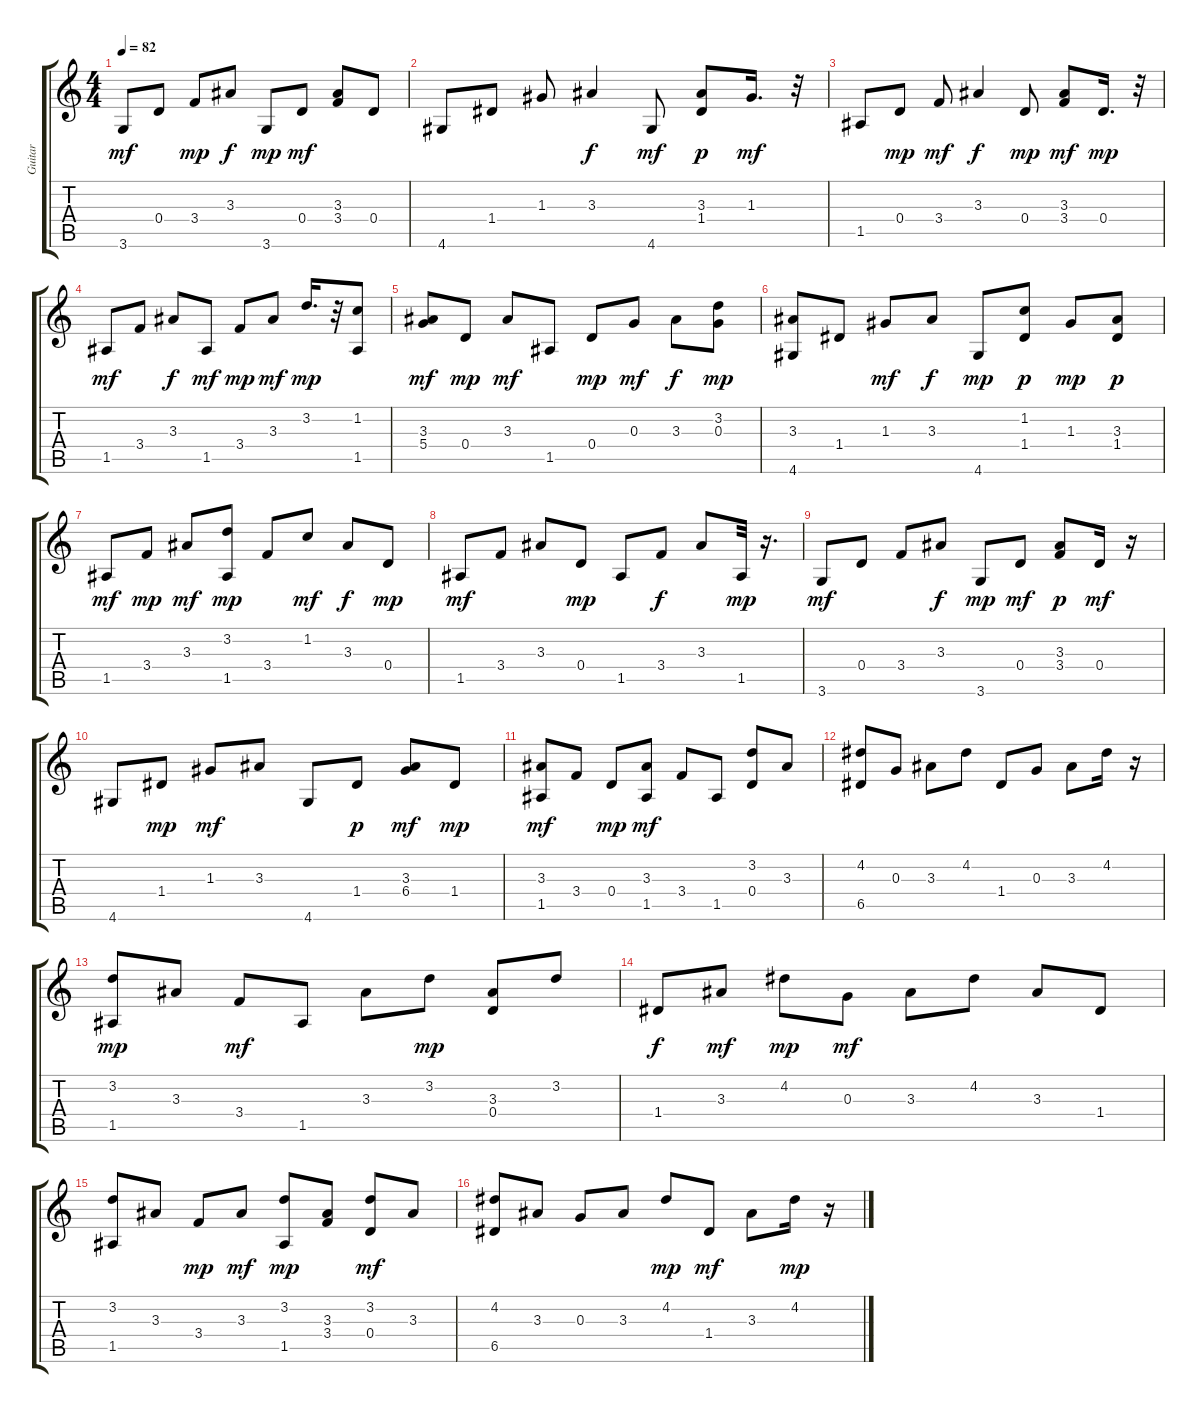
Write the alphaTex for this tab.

\track ("Guitar" "Guitar") {instrument acousticguitarsteel}
\staff {score tabs}
\tuning (E4 B3 G3 D3 A2 E2) {hide}
\ts (4 4)
\tempo 82
\clef g2
\ks c
3.6.8{dy mf} 0.4.8 3.4.8{dy mp} 3.3.8{dy f} 3.6.8{dy mp} 0.4.8{dy mf} (3.3 3.4).8 0.4.8 |
4.6.8 1.4.8 1.3.8 3.3.4{dy f} 4.6.8{dy mf} (3.3 1.4).8{dy p} 1.3.16{d dy mf} r.32 |
1.5.8 0.4.8{dy mp} 3.4.8{dy mf} 3.3.4{dy f} 0.4.8{dy mp} (3.3 3.4).8{dy mf} 0.4.16{d dy mp} r.32 |
1.5.8{dy mf} 3.4.8 3.3.8{dy f} 1.5.8{dy mf} 3.4.8{dy mp} 3.3.8{dy mf} 3.2.16{d dy mp} r.32 (1.2 1.5).8 |
(3.3 5.4).8{dy mf} 0.4.8{dy mp} 3.3.8{dy mf} 1.5.8 0.4.8{dy mp} 0.3.8{dy mf} 3.3.8{dy f} (3.2 0.3).8{dy mp} |
(3.3 4.6).8 1.4.8 1.3.8{dy mf} 3.3.8{dy f} 4.6.8{dy mp} (1.2 1.4).8{dy p} 1.3.8{dy mp} (3.3 1.4).8{dy p} |
1.5.8{dy mf} 3.4.8{dy mp} 3.3.8{dy mf} (3.2 1.5).8{dy mp} 3.4.8 1.2.8{dy mf} 3.3.8{dy f} 0.4.8{dy mp} |
1.5.8{dy mf} 3.4.8 3.3.8 0.4.8{dy mp} 1.5.8 3.4.8{dy f} 3.3.8 1.5.32{dy mp} r.16{d} |
3.6.8{dy mf} 0.4.8 3.4.8 3.3.8{dy f} 3.6.8{dy mp} 0.4.8{dy mf} (3.3 3.4).8{dy p} 0.4.16{dy mf} r.16 |
4.6.8 1.4.8{dy mp} 1.3.8{dy mf} 3.3.8 4.6.8 1.4.8{dy p} (3.3 6.4).8{dy mf} 1.4.8{dy mp} |
(3.3 1.5).8{dy mf} 3.4.8 0.4.8{dy mp} (3.3 1.5).8{dy mf} 3.4.8 1.5.8 (3.2 0.4).8 3.3.8 |
(4.2 6.5).8 0.3.8 3.3.8 4.2.8 1.4.8 0.3.8 3.3.8 4.2.16 r.16 |
(3.2 1.5).8{dy mp} 3.3.8 3.4.8{dy mf} 1.5.8 3.3.8 3.2.8{dy mp} (3.3 0.4).8 3.2.8 |
1.4.8{dy f} 3.3.8{dy mf} 4.2.8{dy mp} 0.3.8{dy mf} 3.3.8 4.2.8 3.3.8 1.4.8 |
(3.2 1.5).8 3.3.8 3.4.8{dy mp} 3.3.8{dy mf} (3.2 1.5).8{dy mp} (3.3 3.4).8 (3.2 0.4).8{dy mf} 3.3.8 |
(4.2 6.5).8 3.3.8 0.3.8 3.3.8 4.2.8{dy mp} 1.4.8{dy mf} 3.3.8 4.2.16{dy mp} r.16
